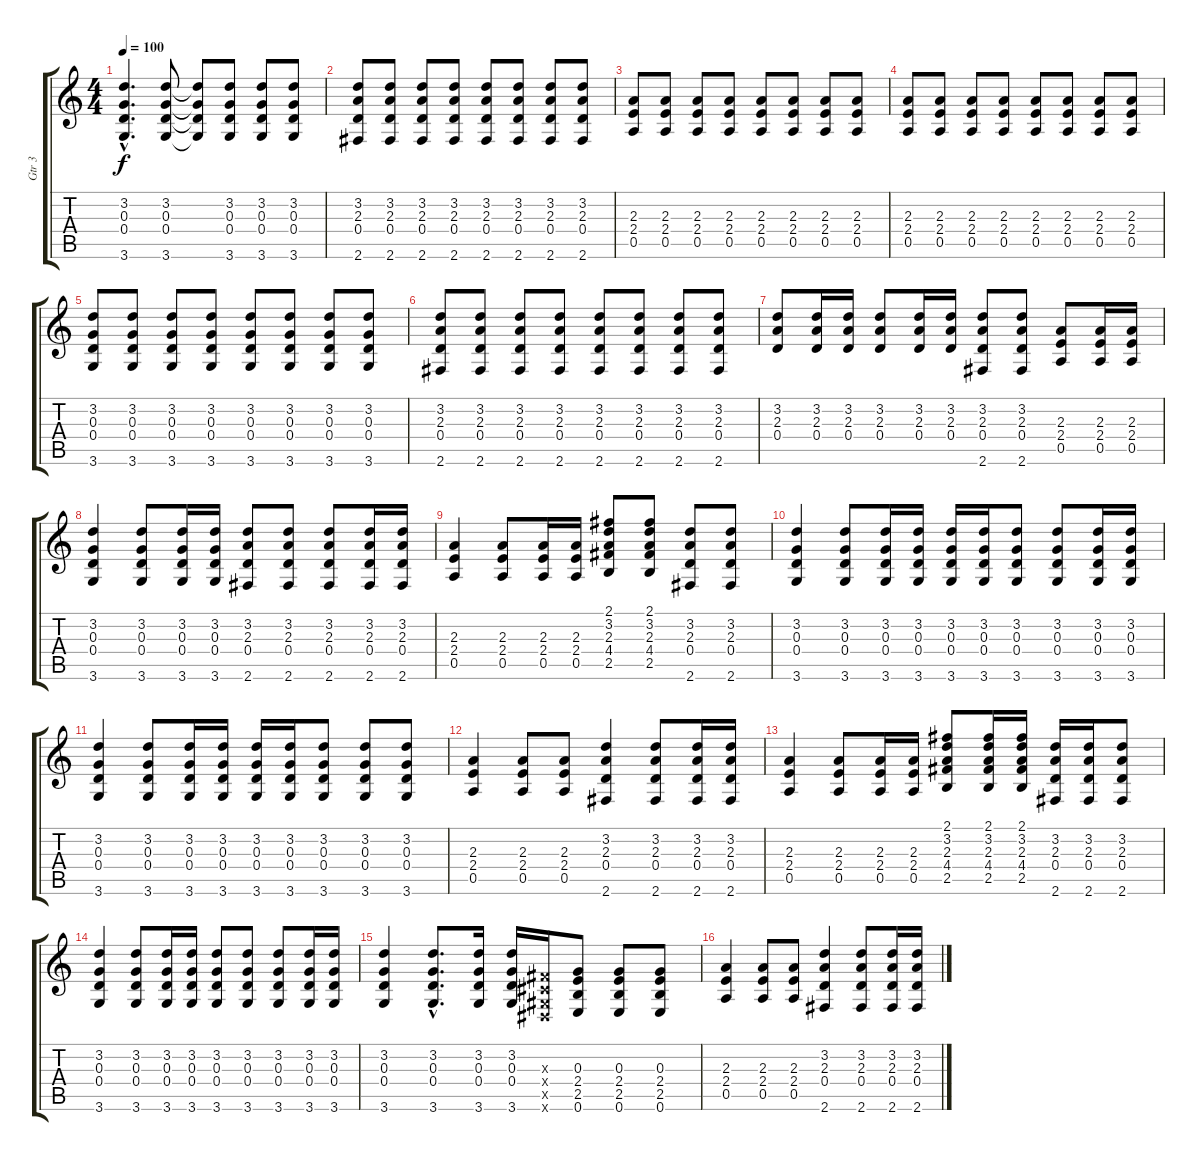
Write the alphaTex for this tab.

\track ("Gtr 3" "Gtr 3") {instrument distortionguitar}
\staff {score tabs}
\tuning (E4 B3 G3 D3 A2 E2) {hide}
\ts (4 4)
\tempo 100
\clef g2
\ks c
(3.2{hac} 0.3{hac} 0.4{hac} 3.6{hac}).4{d dy f} (3.2 0.3 0.4 3.6).8 (3.2{t} 0.3{t} 0.4{t} 3.6{t}).8 (3.2 0.3 0.4 3.6).8 (3.2 0.3 0.4 3.6).8 (3.2 0.3 0.4 3.6).8 |
(3.2 2.3 0.4 2.6).8 (3.2 2.3 0.4 2.6).8 (3.2 2.3 0.4 2.6).8 (3.2 2.3 0.4 2.6).8 (3.2 2.3 0.4 2.6).8 (3.2 2.3 0.4 2.6).8 (3.2 2.3 0.4 2.6).8 (3.2 2.3 0.4 2.6).8 |
(2.3 2.4 0.5).8 (2.3 2.4 0.5).8 (2.3 2.4 0.5).8 (2.3 2.4 0.5).8 (2.3 2.4 0.5).8 (2.3 2.4 0.5).8 (2.3 2.4 0.5).8 (2.3 2.4 0.5).8 |
(2.3 2.4 0.5).8 (2.3 2.4 0.5).8 (2.3 2.4 0.5).8 (2.3 2.4 0.5).8 (2.3 2.4 0.5).8 (2.3 2.4 0.5).8 (2.3 2.4 0.5).8 (2.3 2.4 0.5).8 |
(3.2 0.3 0.4 3.6).8 (3.2 0.3 0.4 3.6).8 (3.2 0.3 0.4 3.6).8 (3.2 0.3 0.4 3.6).8 (3.2 0.3 0.4 3.6).8 (3.2 0.3 0.4 3.6).8 (3.2 0.3 0.4 3.6).8 (3.2 0.3 0.4 3.6).8 |
(3.2 2.3 0.4 2.6).8 (3.2 2.3 0.4 2.6).8 (3.2 2.3 0.4 2.6).8 (3.2 2.3 0.4 2.6).8 (3.2 2.3 0.4 2.6).8 (3.2 2.3 0.4 2.6).8 (3.2 2.3 0.4 2.6).8 (3.2 2.3 0.4 2.6).8 |
(3.2 2.3 0.4).8 (3.2 2.3 0.4).16 (3.2 2.3 0.4).16 (3.2 2.3 0.4).8 (3.2 2.3 0.4).16 (3.2 2.3 0.4).16 (3.2 2.3 0.4 2.6).8 (3.2 2.3 0.4 2.6).8 (2.3 2.4 0.5).8 (2.3 2.4 0.5).16 (2.3 2.4 0.5).16 |
(3.2 0.3 0.4 3.6).4 (3.2 0.3 0.4 3.6).8 (3.2 0.3 0.4 3.6).16 (3.2 0.3 0.4 3.6).16 (3.2 2.3 0.4 2.6).8 (3.2 2.3 0.4 2.6).8 (3.2 2.3 0.4 2.6).8 (3.2 2.3 0.4 2.6).16 (3.2 2.3 0.4 2.6).16 |
(2.3 2.4 0.5).4 (2.3 2.4 0.5).8 (2.3 2.4 0.5).16 (2.3 2.4 0.5).16 (2.1 3.2 2.3 4.4 2.5).8 (2.1 3.2 2.3 4.4 2.5).8 (3.2 2.3 0.4 2.6).8 (3.2 2.3 0.4 2.6).8 |
(3.2 0.3 0.4 3.6).4 (3.2 0.3 0.4 3.6).8 (3.2 0.3 0.4 3.6).16 (3.2 0.3 0.4 3.6).16 (3.2 0.3 0.4 3.6).16 (3.2 0.3 0.4 3.6).16 (3.2 0.3 0.4 3.6).8 (3.2 0.3 0.4 3.6).8 (3.2 0.3 0.4 3.6).16 (3.2 0.3 0.4 3.6).16 |
(3.2 0.3 0.4 3.6).4 (3.2 0.3 0.4 3.6).8 (3.2 0.3 0.4 3.6).16 (3.2 0.3 0.4 3.6).16 (3.2 0.3 0.4 3.6).16 (3.2 0.3 0.4 3.6).16 (3.2 0.3 0.4 3.6).8 (3.2 0.3 0.4 3.6).8 (3.2 0.3 0.4 3.6).8 |
(2.3 2.4 0.5).4 (2.3 2.4 0.5).8 (2.3 2.4 0.5).8 (3.2 2.3 0.4 2.6).4 (3.2 2.3 0.4 2.6).8 (3.2 2.3 0.4 2.6).16 (3.2 2.3 0.4 2.6).16 |
(2.3 2.4 0.5).4 (2.3 2.4 0.5).8 (2.3 2.4 0.5).16 (2.3 2.4 0.5).16 (2.1 3.2 2.3 4.4 2.5).8 (2.1 3.2 2.3 4.4 2.5).16 (2.1 3.2 2.3 4.4 2.5).16 (3.2 2.3 0.4 2.6).16 (3.2 2.3 0.4 2.6).16 (3.2 2.3 0.4 2.6).8 |
(3.2 0.3 0.4 3.6).4 (3.2 0.3 0.4 3.6).8 (3.2 0.3 0.4 3.6).16 (3.2 0.3 0.4 3.6).16 (3.2 0.3 0.4 3.6).8 (3.2 0.3 0.4 3.6).8 (3.2 0.3 0.4 3.6).8 (3.2 0.3 0.4 3.6).16 (3.2 0.3 0.4 3.6).16 |
(3.2 0.3 0.4 3.6).4 (3.2{hac} 0.3{hac} 0.4{hac} 3.6{hac}).8{d} (3.2 0.3 0.4 3.6).16 (3.2 0.3 0.4 3.6).16 (-1.3{x} -1.4{x} -1.5{x} -1.6{x}).16 (0.3 2.4 2.5 0.6).8 (0.3 2.4 2.5 0.6).8 (0.3 2.4 2.5 0.6).8 |
(2.3 2.4 0.5).4 (2.3 2.4 0.5).8 (2.3 2.4 0.5).8 (3.2 2.3 0.4 2.6).4 (3.2 2.3 0.4 2.6).8 (3.2 2.3 0.4 2.6).16 (3.2 2.3 0.4 2.6).16
